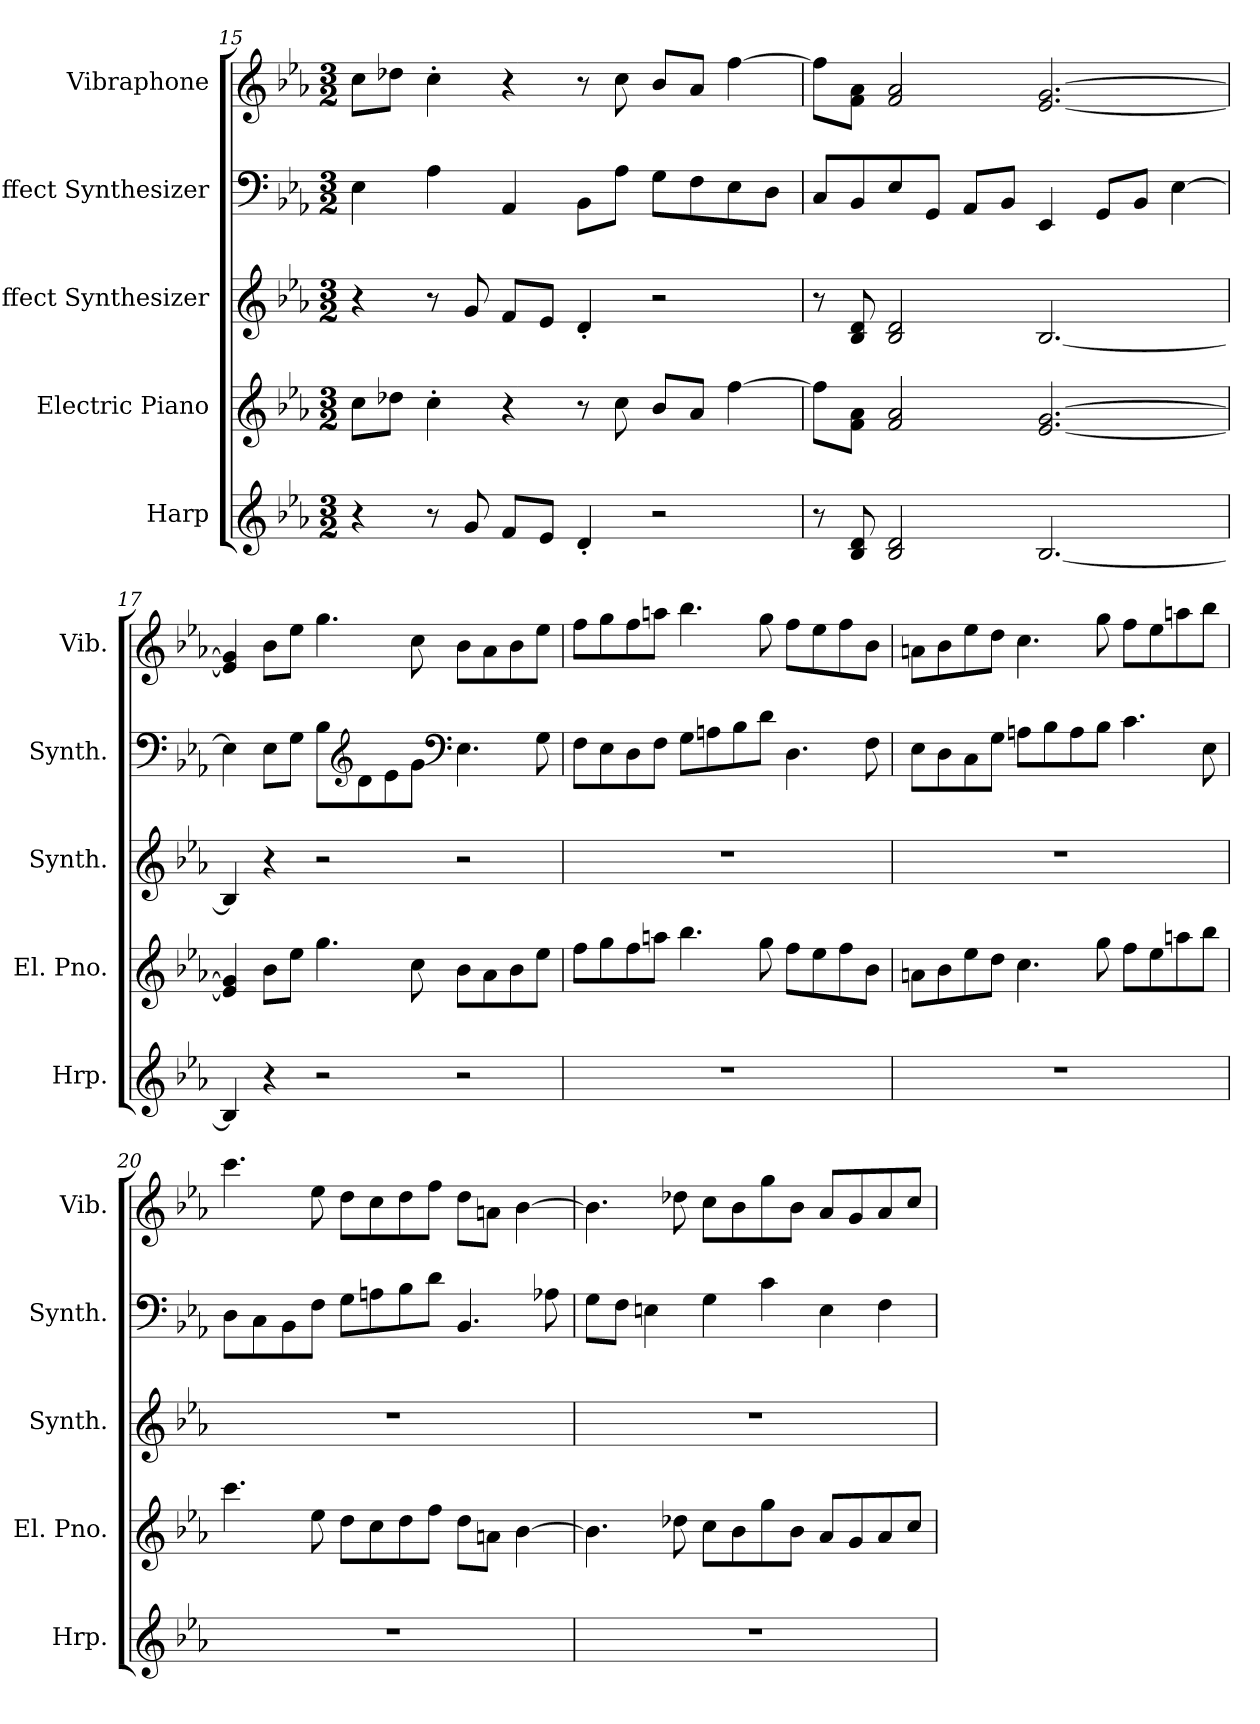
**kern	**kern	**kern	**kern	**kern
*part5	*part4	*part3	*part2	*part1
*staff5	*staff4	*staff3	*staff2	*staff1
*I"Harp	*I"Electric Piano	*I"Effect Synthesizer	*I"Effect Synthesizer	*I"Vibraphone
*I'Hrp.	*I'El. Pno.	*I'Synth.	*I'Synth.	*I'Vib.
*clefG2	*clefG2	*clefG2	*clefF4	*clefG2
*k[b-e-a-]	*k[b-e-a-]	*k[b-e-a-]	*k[b-e-a-]	*k[b-e-a-]
*M3/2	*M3/2	*M3/2	*M3/2	*M3/2
=15	=15	=15	=15	=15
4r	8cc\L	4r	4E-\	8cc\L
.	8dd-X\J	.	.	8dd-X\J
8r	4cc'\	8r	4A-\	4cc'\
8g/	.	8g/	.	.
8f/L	4r	8f/L	4AA-/	4r
8e-/J	.	8e-/J	.	.
4d'/	8r	4d'/	8BB-\L	8r
.	8cc\	.	8A-\J	8cc\
2r	8b-/L	2r	8G\L	8b-/L
.	8a-/J	.	8F\	8a-/J
.	[4ff\	.	8E-\	[4ff\
.	.	.	8D\J	.
!!LO:PB:g=z
=16	=16	=16	=16	=16
8r	8ff\L]	8r	8C/L	8ff\L]
8B-/ 8d/	8f\ 8a-\J	8B-/ 8d/	8BB-/	8f\ 8a-\J
2B-/ 2d/	2f/ 2a-/	2B-/ 2d/	8E-/	2f/ 2a-/
.	.	.	8GG/J	.
.	.	.	8AA-/L	.
.	.	.	8BB-/J	.
[2.B-/	[2.e-/ [2.g/	[2.B-/	4EE-/	[2.e-/ [2.g/
.	.	.	8GG/L	.
.	.	.	8BB-/J	.
.	.	.	[4E-\	.
=17	=17	=17	=17	=17
4B-/]	4e-/] 4g/]	4B-/]	4E-\]	4e-/] 4g/]
4r	8b-\L	4r	8E-\L	8b-\L
.	8ee-\J	.	8G\J	8ee-\J
2r	4.gg\	2r	8B-\L	4.gg\
*	*	*	*clefG2	*
.	.	.	8d\	.
.	.	.	8e-\	.
.	8cc\	.	8g\J	8cc\
*	*	*	*clefF4	*
2r	8b-\L	2r	4.E-\	8b-\L
.	8a-\	.	.	8a-\
.	8b-\	.	.	8b-\
.	8ee-\J	.	8G\	8ee-\J
=18	=18	=18	=18	=18
1.r	8ff\L	1.r	8F\L	8ff\L
.	8gg\	.	8E-\	8gg\
.	8ff\	.	8D\	8ff\
.	8aan\J	.	8F\J	8aan\J
.	4.bb-\	.	8G\L	4.bb-\
.	.	.	8An\	.
.	.	.	8B-\	.
.	8gg\	.	8d\J	8gg\
.	8ff\L	.	4.D\	8ff\L
.	8ee-\	.	.	8ee-\
.	8ff\	.	.	8ff\
.	8b-\J	.	8F\	8b-\J
!!LO:LB:g=z
=19	=19	=19	=19	=19
1.r	8an\L	1.r	8E-\L	8an\L
.	8b-\	.	8D\	8b-\
.	8ee-\	.	8C\	8ee-\
.	8dd\J	.	8G\J	8dd\J
.	4.cc\	.	8An\L	4.cc\
.	.	.	8B-\	.
.	.	.	8A\	.
.	8gg\	.	8B-\J	8gg\
.	8ff\L	.	4.c\	8ff\L
.	8ee-\	.	.	8ee-\
.	8aan\	.	.	8aan\
.	8bb-\J	.	8E-\	8bb-\J
=20	=20	=20	=20	=20
1.r	4.ccc\	1.r	8D\L	4.ccc\
.	.	.	8C\	.
.	.	.	8BB-\	.
.	8ee-\	.	8F\J	8ee-\
.	8dd\L	.	8G\L	8dd\L
.	8cc\	.	8An\	8cc\
.	8dd\	.	8B-\	8dd\
.	8ff\J	.	8d\J	8ff\J
.	8dd\L	.	4.BB-/	8dd\L
.	8an\J	.	.	8an\J
.	[4b-\	.	.	[4b-\
.	.	.	8A-X\	.
=21	=21	=21	=21	=21
1.r	4.b-\]	1.r	8G\L	4.b-\]
.	.	.	8F\J	.
.	.	.	4En\	.
.	8dd-X\	.	.	8dd-X\
.	8cc\L	.	4G\	8cc\L
.	8b-\	.	.	8b-\
.	8gg\	.	4c\	8gg\
.	8b-\J	.	.	8b-\J
.	8a-/L	.	4E\	8a-/L
.	8g/	.	.	8g/
.	8a-/	.	4F\	8a-/
.	8cc/J	.	.	8cc/J
=	=	=	=	=
*-	*-	*-	*-	*-
